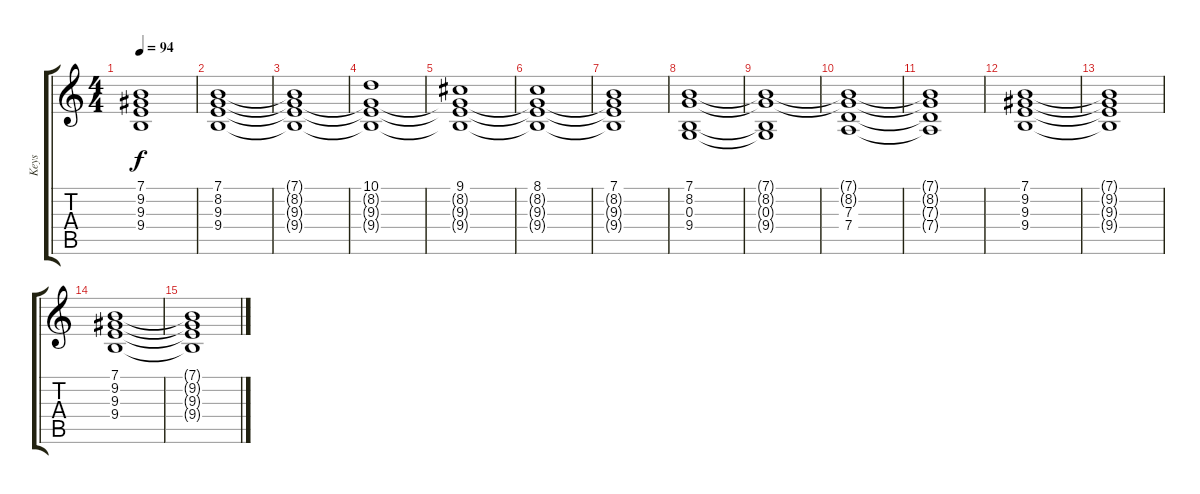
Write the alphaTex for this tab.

\track ("Keys" "Keys") {instrument flute}
\staff {score tabs}
\tuning (E4 B3 G3 D3 A2 E2) {hide}
\ts (4 4)
\tempo 94
\clef g2
\ks c
(7.1{t} 9.2{t} 9.3{t} 9.4{t}).1{dy f} |
(7.1 8.2 9.3 9.4).1 |
(7.1{t} 8.2{t} 9.3{t} 9.4{t}).1 |
(10.1 8.2{t} 9.3{t} 9.4{t}).1 |
(9.1 8.2{t} 9.3{t} 9.4{t}).1 |
(8.1 8.2{t} 9.3{t} 9.4{t}).1 |
(7.1 8.2{t} 9.3{t} 9.4{t}).1 |
(7.1 8.2 0.3 9.4).1 |
(7.1{t} 8.2{t} 0.3{t} 9.4{t}).1 |
(7.1{t} 8.2{t} 7.3 7.4).1 |
(7.1{t} 8.2{t} 7.3{t} 7.4{t}).1 |
(7.1 9.2 9.3 9.4).1 |
(7.1{t} 9.2{t} 9.3{t} 9.4{t}).1 |
(7.1 9.2 9.3 9.4).1 |
(7.1{t} 9.2{t} 9.3{t} 9.4{t}).1
